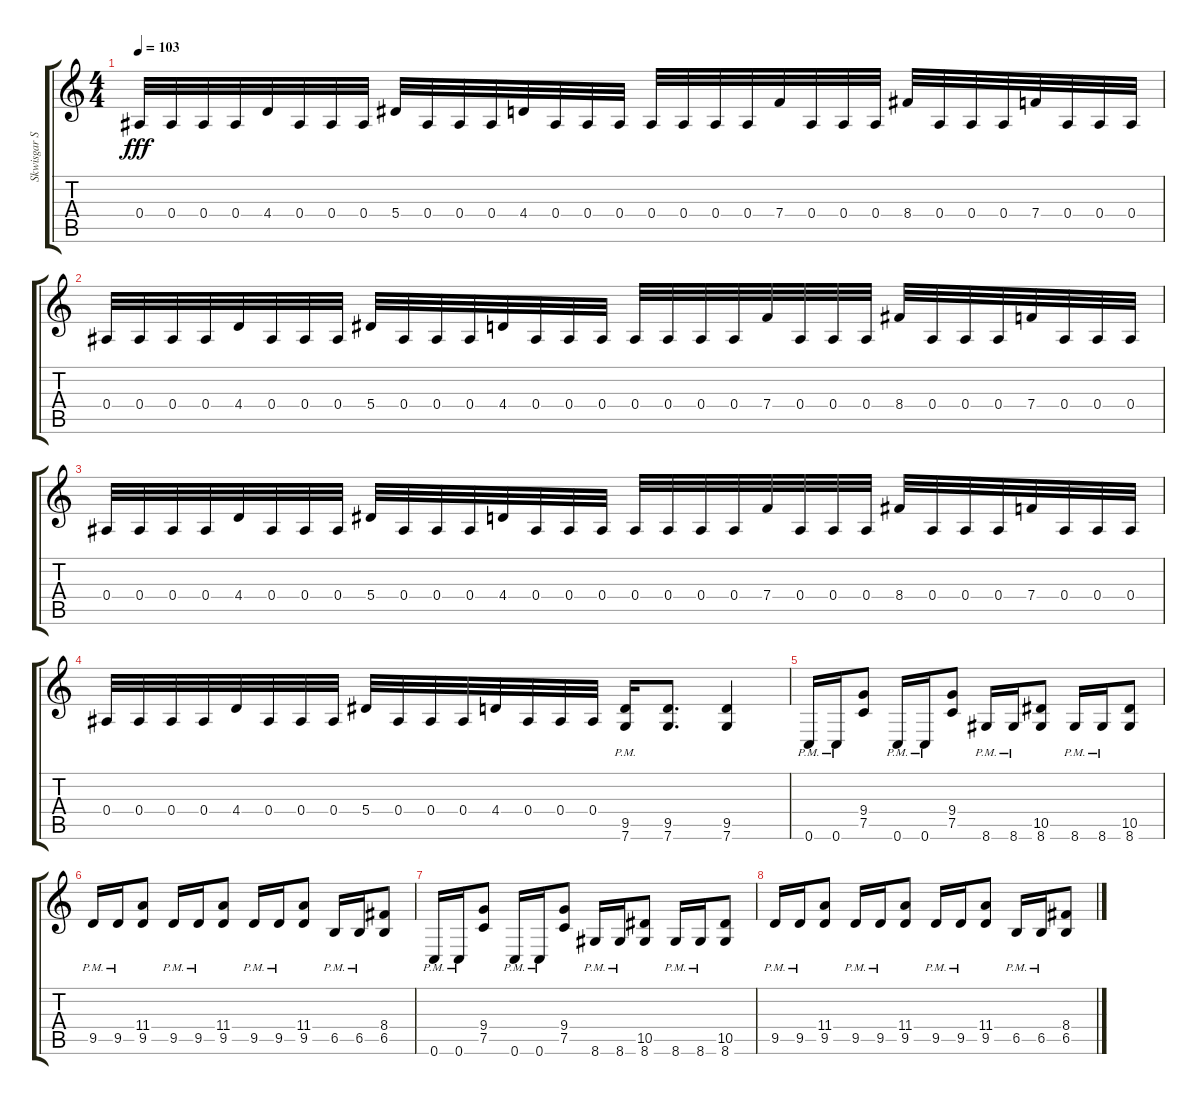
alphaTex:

\track ("Skwisgar Skwigelf" "Skwisgar S") {instrument overdrivenguitar}
\staff {score tabs}
\tuning (C4 G3 Eb3 Bb2 F2 C2) {hide}
\ts (4 4)
\tempo 103
\clef g2
\ks c
0.4.32{dy fff} 0.4.32 0.4.32 0.4.32 4.4.32 0.4.32 0.4.32 0.4.32 5.4.32 0.4.32 0.4.32 0.4.32 4.4.32 0.4.32 0.4.32 0.4.32 0.4.32 0.4.32 0.4.32 0.4.32 7.4.32 0.4.32 0.4.32 0.4.32 8.4.32 0.4.32 0.4.32 0.4.32 7.4.32 0.4.32 0.4.32 0.4.32 |
0.4.32 0.4.32 0.4.32 0.4.32 4.4.32 0.4.32 0.4.32 0.4.32 5.4.32 0.4.32 0.4.32 0.4.32 4.4.32 0.4.32 0.4.32 0.4.32 0.4.32 0.4.32 0.4.32 0.4.32 7.4.32 0.4.32 0.4.32 0.4.32 8.4.32 0.4.32 0.4.32 0.4.32 7.4.32 0.4.32 0.4.32 0.4.32 |
0.4.32 0.4.32 0.4.32 0.4.32 4.4.32 0.4.32 0.4.32 0.4.32 5.4.32 0.4.32 0.4.32 0.4.32 4.4.32 0.4.32 0.4.32 0.4.32 0.4.32 0.4.32 0.4.32 0.4.32 7.4.32 0.4.32 0.4.32 0.4.32 8.4.32 0.4.32 0.4.32 0.4.32 7.4.32 0.4.32 0.4.32 0.4.32 |
0.4.32 0.4.32 0.4.32 0.4.32 4.4.32 0.4.32 0.4.32 0.4.32 5.4.32 0.4.32 0.4.32 0.4.32 4.4.32 0.4.32 0.4.32 0.4.32 (9.5{pm} 7.6{pm}).16 (9.5 7.6).8{d} (9.5 7.6).4 |
0.6{pm}.16 0.6{pm}.16 (9.4 7.5).8 0.6{pm}.16 0.6{pm}.16 (9.4 7.5).8 8.6{pm}.16 8.6{pm}.16 (10.5 8.6).8 8.6{pm}.16 8.6{pm}.16 (10.5 8.6).8 |
9.5{pm}.16 9.5{pm}.16 (11.4 9.5).8 9.5{pm}.16 9.5{pm}.16 (11.4 9.5).8 9.5{pm}.16 9.5{pm}.16 (11.4 9.5).8 6.5{pm}.16 6.5{pm}.16 (8.4 6.5).8 |
0.6{pm}.16 0.6{pm}.16 (9.4 7.5).8 0.6{pm}.16 0.6{pm}.16 (9.4 7.5).8 8.6{pm}.16 8.6{pm}.16 (10.5 8.6).8 8.6{pm}.16 8.6{pm}.16 (10.5 8.6).8 |
9.5{pm}.16 9.5{pm}.16 (11.4 9.5).8 9.5{pm}.16 9.5{pm}.16 (11.4 9.5).8 9.5{pm}.16 9.5{pm}.16 (11.4 9.5).8 6.5{pm}.16 6.5{pm}.16 (8.4 6.5).8
